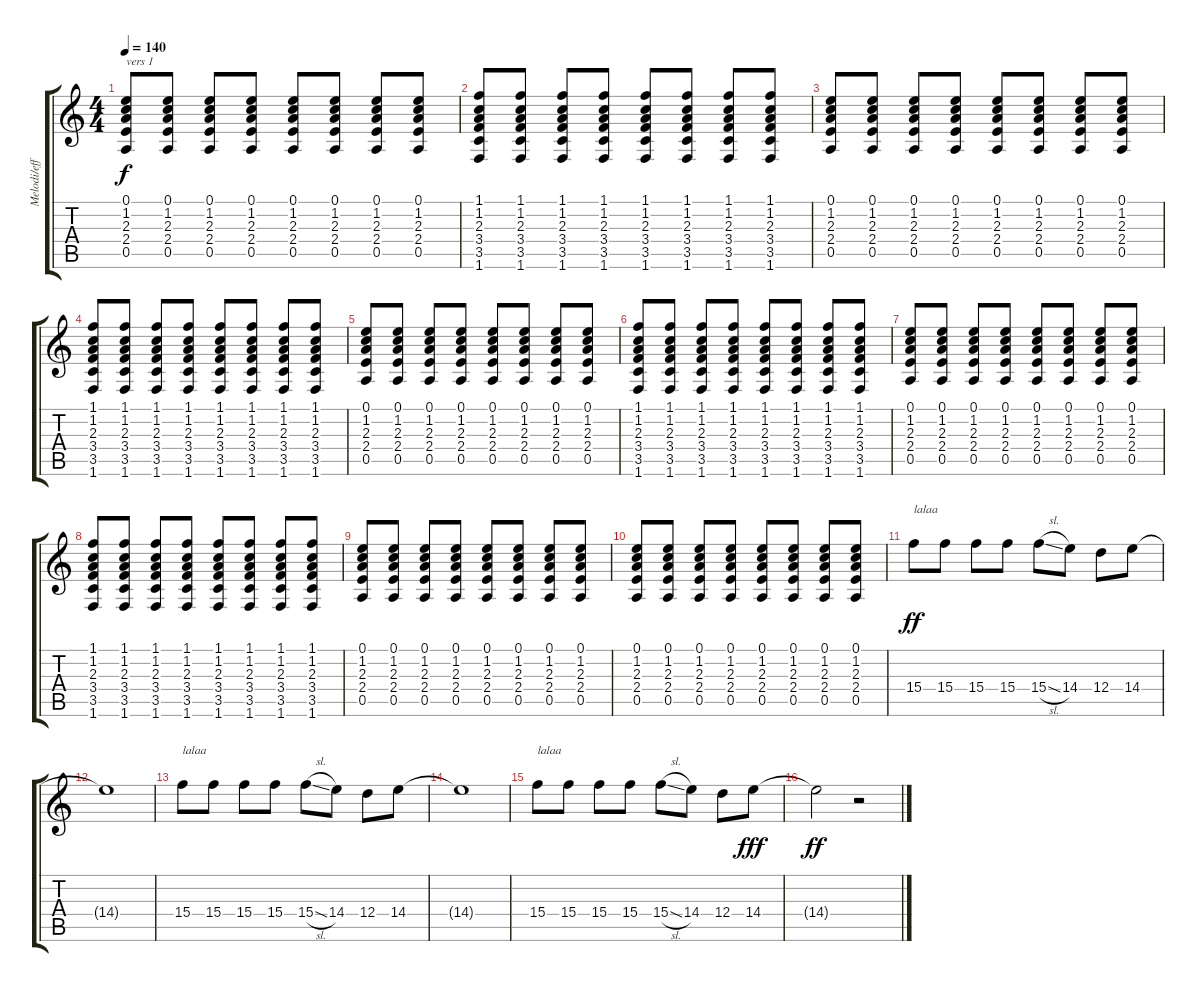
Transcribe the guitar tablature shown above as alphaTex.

\track ("Melodi/effekter" "Melodi/eff") {instrument overdrivenguitar}
\staff {score tabs}
\tuning (E4 B3 G3 D3 A2 E2) {hide}
\ts (4 4)
\tempo 140
\clef g2
\ks c
(0.1 1.2 2.3 2.4 0.5).8{txt "vers 1" dy f} (0.1 1.2 2.3 2.4 0.5).8 (0.1 1.2 2.3 2.4 0.5).8 (0.1 1.2 2.3 2.4 0.5).8 (0.1 1.2 2.3 2.4 0.5).8 (0.1 1.2 2.3 2.4 0.5).8 (0.1 1.2 2.3 2.4 0.5).8 (0.1 1.2 2.3 2.4 0.5).8 |
(1.1 1.2 2.3 3.4 3.5 1.6).8 (1.1 1.2 2.3 3.4 3.5 1.6).8 (1.1 1.2 2.3 3.4 3.5 1.6).8 (1.1 1.2 2.3 3.4 3.5 1.6).8 (1.1 1.2 2.3 3.4 3.5 1.6).8 (1.1 1.2 2.3 3.4 3.5 1.6).8 (1.1 1.2 2.3 3.4 3.5 1.6).8 (1.1 1.2 2.3 3.4 3.5 1.6).8 |
(0.1 1.2 2.3 2.4 0.5).8 (0.1 1.2 2.3 2.4 0.5).8 (0.1 1.2 2.3 2.4 0.5).8 (0.1 1.2 2.3 2.4 0.5).8 (0.1 1.2 2.3 2.4 0.5).8 (0.1 1.2 2.3 2.4 0.5).8 (0.1 1.2 2.3 2.4 0.5).8 (0.1 1.2 2.3 2.4 0.5).8 |
(1.1 1.2 2.3 3.4 3.5 1.6).8 (1.1 1.2 2.3 3.4 3.5 1.6).8 (1.1 1.2 2.3 3.4 3.5 1.6).8 (1.1 1.2 2.3 3.4 3.5 1.6).8 (1.1 1.2 2.3 3.4 3.5 1.6).8 (1.1 1.2 2.3 3.4 3.5 1.6).8 (1.1 1.2 2.3 3.4 3.5 1.6).8 (1.1 1.2 2.3 3.4 3.5 1.6).8 |
(0.1 1.2 2.3 2.4 0.5).8 (0.1 1.2 2.3 2.4 0.5).8 (0.1 1.2 2.3 2.4 0.5).8 (0.1 1.2 2.3 2.4 0.5).8 (0.1 1.2 2.3 2.4 0.5).8 (0.1 1.2 2.3 2.4 0.5).8 (0.1 1.2 2.3 2.4 0.5).8 (0.1 1.2 2.3 2.4 0.5).8 |
(1.1 1.2 2.3 3.4 3.5 1.6).8 (1.1 1.2 2.3 3.4 3.5 1.6).8 (1.1 1.2 2.3 3.4 3.5 1.6).8 (1.1 1.2 2.3 3.4 3.5 1.6).8 (1.1 1.2 2.3 3.4 3.5 1.6).8 (1.1 1.2 2.3 3.4 3.5 1.6).8 (1.1 1.2 2.3 3.4 3.5 1.6).8 (1.1 1.2 2.3 3.4 3.5 1.6).8 |
(0.1 1.2 2.3 2.4 0.5).8 (0.1 1.2 2.3 2.4 0.5).8 (0.1 1.2 2.3 2.4 0.5).8 (0.1 1.2 2.3 2.4 0.5).8 (0.1 1.2 2.3 2.4 0.5).8 (0.1 1.2 2.3 2.4 0.5).8 (0.1 1.2 2.3 2.4 0.5).8 (0.1 1.2 2.3 2.4 0.5).8 |
(1.1 1.2 2.3 3.4 3.5 1.6).8 (1.1 1.2 2.3 3.4 3.5 1.6).8 (1.1 1.2 2.3 3.4 3.5 1.6).8 (1.1 1.2 2.3 3.4 3.5 1.6).8 (1.1 1.2 2.3 3.4 3.5 1.6).8 (1.1 1.2 2.3 3.4 3.5 1.6).8 (1.1 1.2 2.3 3.4 3.5 1.6).8 (1.1 1.2 2.3 3.4 3.5 1.6).8 |
(0.1 1.2 2.3 2.4 0.5).8 (0.1 1.2 2.3 2.4 0.5).8 (0.1 1.2 2.3 2.4 0.5).8 (0.1 1.2 2.3 2.4 0.5).8 (0.1 1.2 2.3 2.4 0.5).8 (0.1 1.2 2.3 2.4 0.5).8 (0.1 1.2 2.3 2.4 0.5).8 (0.1 1.2 2.3 2.4 0.5).8 |
(0.1 1.2 2.3 2.4 0.5).8 (0.1 1.2 2.3 2.4 0.5).8 (0.1 1.2 2.3 2.4 0.5).8 (0.1 1.2 2.3 2.4 0.5).8 (0.1 1.2 2.3 2.4 0.5).8 (0.1 1.2 2.3 2.4 0.5).8 (0.1 1.2 2.3 2.4 0.5).8 (0.1 1.2 2.3 2.4 0.5).8 |
15.4.8{txt "lalaa" dy ff} 15.4.8 15.4.8 15.4.8 15.4{sl}.8 14.4.8 12.4.8 14.4.8 |
14.4{t}.1 |
15.4.8{txt "lalaa"} 15.4.8 15.4.8 15.4.8 15.4{sl}.8 14.4.8 12.4.8 14.4.8 |
14.4{t}.1 |
15.4.8{txt "lalaa"} 15.4.8 15.4.8 15.4.8 15.4{sl}.8 14.4.8 12.4.8 14.4.8{dy fff} |
14.4{t}.2{dy ff} r.2
